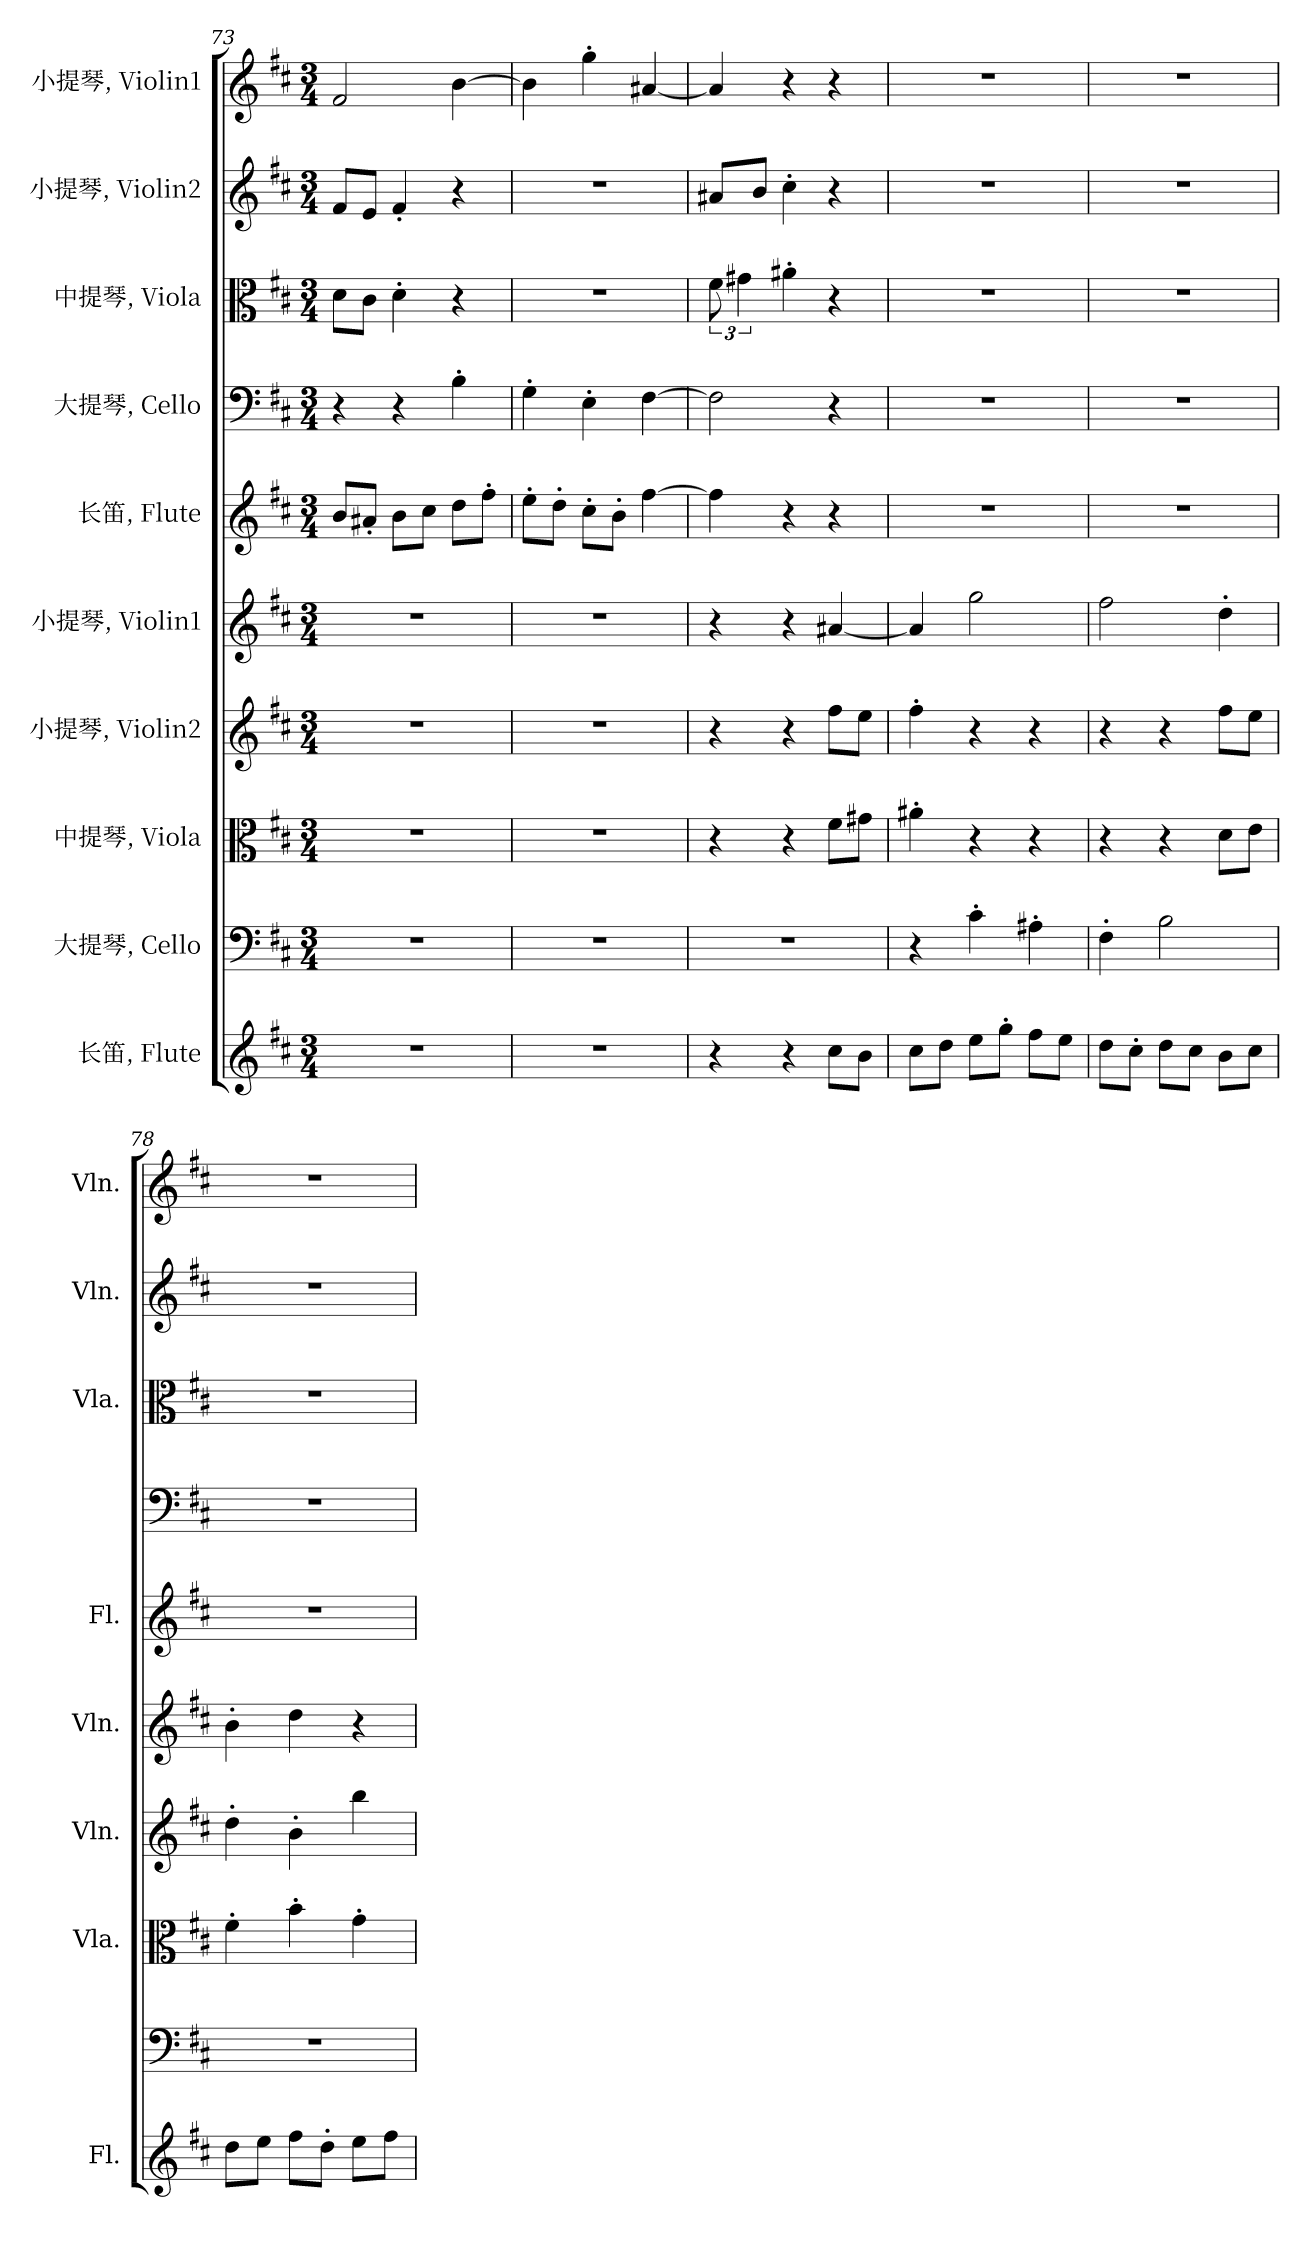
**kern	**kern	**kern	**kern	**kern	**kern	**kern	**kern	**kern	**kern
*part10	*part9	*part8	*part7	*part6	*part5	*part4	*part3	*part2	*part1
*staff10	*staff9	*staff8	*staff7	*staff6	*staff5	*staff4	*staff3	*staff2	*staff1
*I"长笛, Flute	*I"大提琴, Cello	*I"中提琴, Viola	*I"小提琴, Violin2	*I"小提琴, Violin1	*I"长笛, Flute	*I"大提琴, Cello	*I"中提琴, Viola	*I"小提琴, Violin2	*I"小提琴, Violin1
*I'Fl.	*	*I'Vla.	*I'Vln.	*I'Vln.	*I'Fl.	*	*I'Vla.	*I'Vln.	*I'Vln.
!!LO:PB:g=z
*clefG2	*clefF4	*clefC3	*clefG2	*clefG2	*clefG2	*clefF4	*clefC3	*clefG2	*clefG2
*k[f#c#]	*k[f#c#]	*k[f#c#]	*k[f#c#]	*k[f#c#]	*k[f#c#]	*k[f#c#]	*k[f#c#]	*k[f#c#]	*k[f#c#]
*M3/4	*M3/4	*M3/4	*M3/4	*M3/4	*M3/4	*M3/4	*M3/4	*M3/4	*M3/4
=73	=73	=73	=73	=73	=73	=73	=73	=73	=73
2.r	2.r	2.r	2.r	2.r	8b/L	4r	8d\L	8f#/L	2f#/
.	.	.	.	.	8a#X'/J	.	8c#\J	8e/J	.
.	.	.	.	.	8b\L	4r	4d'\	4f#'/	.
.	.	.	.	.	8cc#\J	.	.	.	.
.	.	.	.	.	8dd\L	4B'\	4r	4r	[4b\
.	.	.	.	.	8ff#'\J	.	.	.	.
=74	=74	=74	=74	=74	=74	=74	=74	=74	=74
2.r	2.r	2.r	2.r	2.r	8ee'\L	4G'\	2.r	2.r	4b\]
.	.	.	.	.	8dd'\J	.	.	.	.
.	.	.	.	.	8cc#'\L	4E'\	.	.	4gg'\
.	.	.	.	.	8b'\J	.	.	.	.
.	.	.	.	.	[4ff#\	[4F#\	.	.	[4a#X/
=75	=75	=75	=75	=75	=75	=75	=75	=75	=75
4r	2.r	4r	4r	4r	4ff#\]	2F#\]	12f#\	8a#X/L	4a#/]
.	.	.	.	.	.	.	6g#X\	.	.
.	.	.	.	.	.	.	.	8b/J	.
4r	.	4r	4r	4r	4r	.	4a#X'\	4cc#'\	4r
8cc#\L	.	8f#\L	8ff#\L	[4a#X/	4r	4r	4r	4r	4r
8b\J	.	8g#X\J	8ee\J	.	.	.	.	.	.
=76	=76	=76	=76	=76	=76	=76	=76	=76	=76
8cc#\L	4r	4a#X'\	4ff#'\	4a#/]	2.r	2.r	2.r	2.r	2.r
8dd\J	.	.	.	.	.	.	.	.	.
8ee\L	4c#'\	4r	4r	2gg\	.	.	.	.	.
8gg'\J	.	.	.	.	.	.	.	.	.
8ff#\L	4A#X'\	4r	4r	.	.	.	.	.	.
8ee\J	.	.	.	.	.	.	.	.	.
=77	=77	=77	=77	=77	=77	=77	=77	=77	=77
8dd\L	4F#'\	4r	4r	2ff#\	2.r	2.r	2.r	2.r	2.r
8cc#'\J	.	.	.	.	.	.	.	.	.
8dd\L	2B\	4r	4r	.	.	.	.	.	.
8cc#\J	.	.	.	.	.	.	.	.	.
8b\L	.	8d\L	8ff#\L	4dd'\	.	.	.	.	.
8cc#\J	.	8e\J	8ee\J	.	.	.	.	.	.
=78	=78	=78	=78	=78	=78	=78	=78	=78	=78
8dd\L	2.r	4f#'\	4dd'\	4b'\	2.r	2.r	2.r	2.r	2.r
8ee\J	.	.	.	.	.	.	.	.	.
8ff#\L	.	4b'\	4b'\	4dd\	.	.	.	.	.
8dd'\J	.	.	.	.	.	.	.	.	.
8ee\L	.	4g'\	4bb\	4r	.	.	.	.	.
8ff#\J	.	.	.	.	.	.	.	.	.
=	=	=	=	=	=	=	=	=	=
*-	*-	*-	*-	*-	*-	*-	*-	*-	*-
